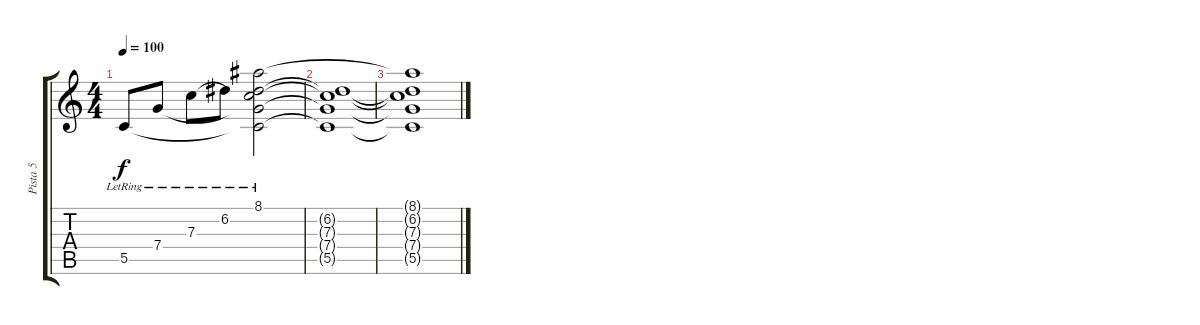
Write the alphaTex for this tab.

\track ("Pista 5" "Pista 5") {instrument acousticguitarsteel}
\staff {score tabs}
\tuning (D4 A3 F3 C3 G2 D2) {hide}
\ts (4 4)
\tempo 100
\clef g2
\ks c
5.5{lr}.8{dy f} 7.4{lr}.8 7.3{lr}.8 6.2{lr}.8 (8.1{lr} 6.2{t} 7.3{t} 7.4{t} 5.5{t}).2 |
(6.2{t} 7.3{t} 7.4{t} 5.5{t}).1 |
(8.1{t} 6.2{t} 7.3{t} 7.4{t} 5.5{t}).1
